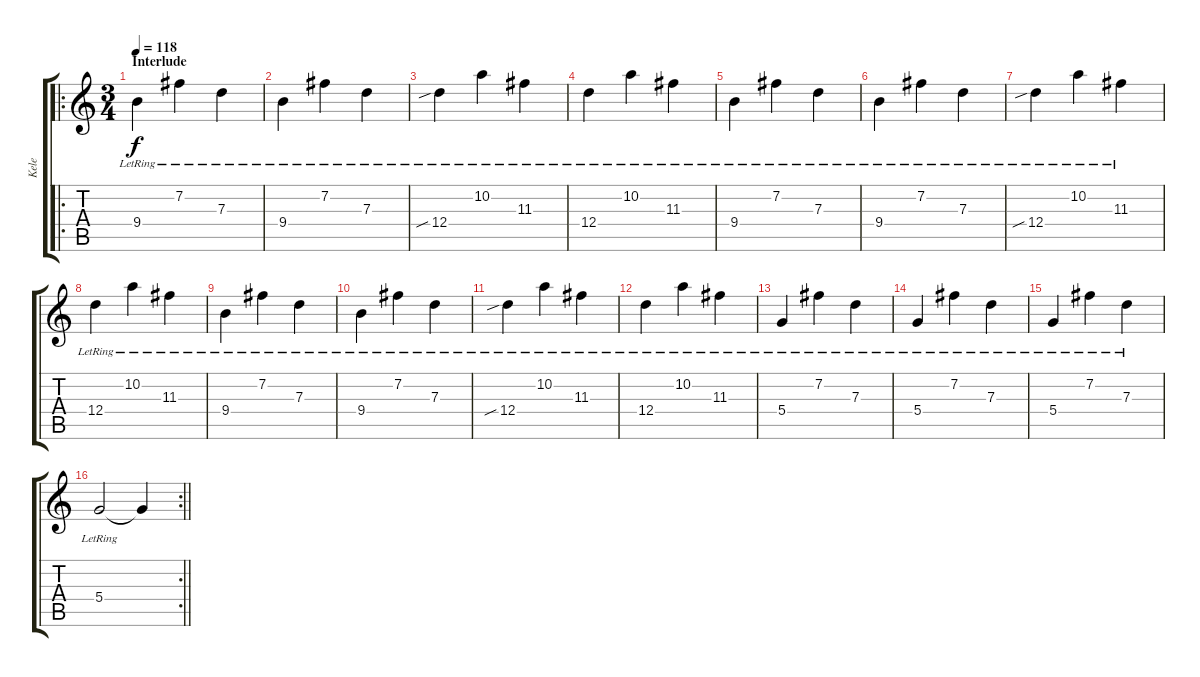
\track ("Kele" "Kele") {instrument electricguitarclean}
\staff {score tabs}
\tuning (E4 B3 G3 D3 A2 E2) {hide}
\ro
\ts (3 4)
\section ("" "Interlude")
\tempo 118
\clef g2
\ks c
9.4{lr}.4{dy f} 7.2{lr}.4 7.3{lr}.4 |
9.4{lr}.4 7.2{lr}.4 7.3{lr}.4 |
12.4{sib lr}.4 10.2{lr}.4 11.3{lr}.4 |
12.4{lr}.4 10.2{lr}.4 11.3{lr}.4 |
9.4{lr}.4 7.2{lr}.4 7.3{lr}.4 |
9.4{lr}.4 7.2{lr}.4 7.3{lr}.4 |
12.4{sib lr}.4 10.2{lr}.4 11.3{lr}.4 |
12.4{lr}.4 10.2{lr}.4 11.3{lr}.4 |
9.4{lr}.4 7.2{lr}.4 7.3{lr}.4 |
9.4{lr}.4 7.2{lr}.4 7.3{lr}.4 |
12.4{sib lr}.4 10.2{lr}.4 11.3{lr}.4 |
12.4{lr}.4 10.2{lr}.4 11.3{lr}.4 |
5.4{lr}.4 7.2{lr}.4 7.3{lr}.4 |
5.4{lr}.4 7.2{lr}.4 7.3{lr}.4 |
5.4{lr}.4 7.2{lr}.4 7.3{lr}.4 |
\rc 2
\barLineRight lightlight
5.4{lr}.2 5.4{t}.4
